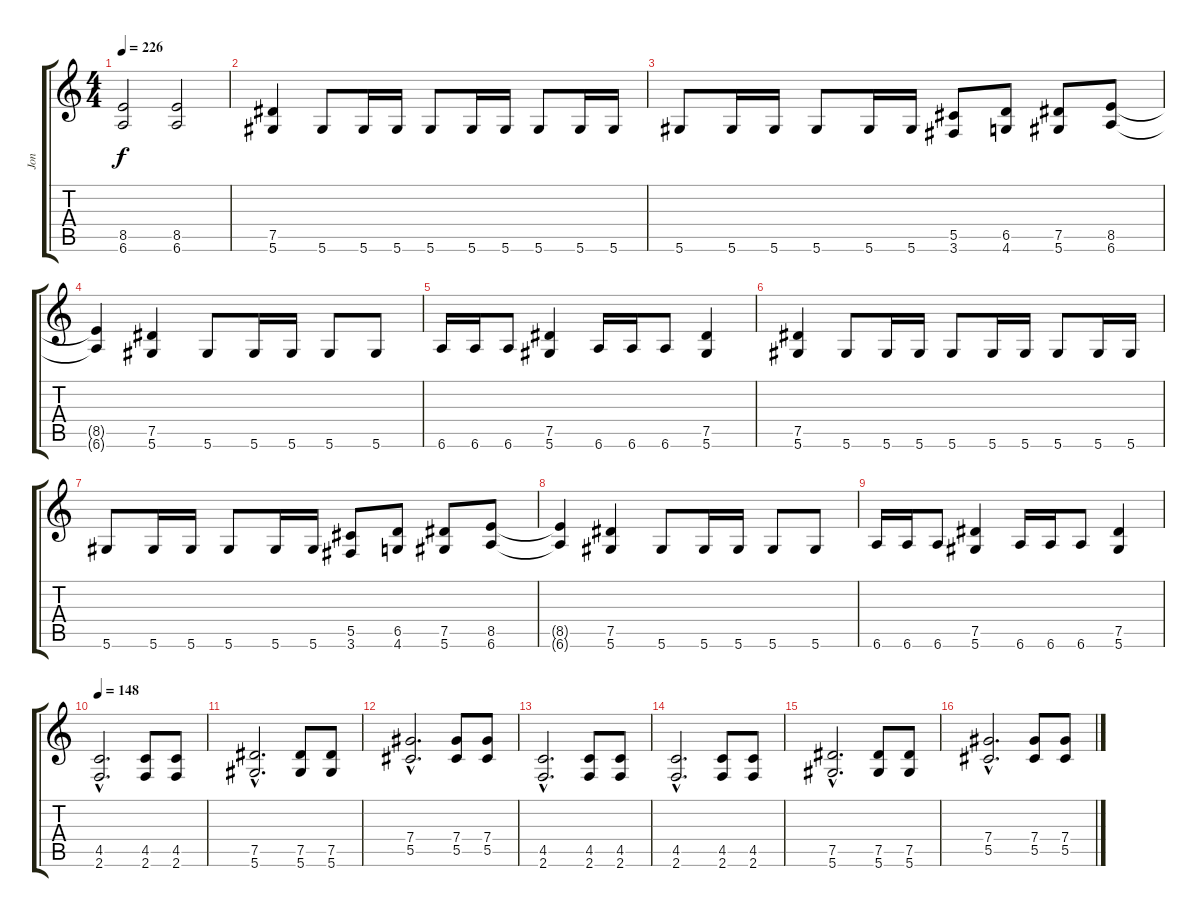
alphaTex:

\track ("Jon" "Jon") {instrument distortionguitar}
\staff {score tabs}
\tuning (Eb4 Bb3 Gb3 Db3 Ab2 Eb2) {hide}
\ts (4 4)
\tempo 226
\clef g2
\ks c
(8.5 6.6).2{dy f} (8.5 6.6).2 |
(7.5 5.6).4 5.6.8 5.6.16 5.6.16 5.6.8 5.6.16 5.6.16 5.6.8 5.6.16 5.6.16 |
5.6.8 5.6.16 5.6.16 5.6.8 5.6.16 5.6.16 (5.5 3.6).8 (6.5 4.6).8 (7.5 5.6).8 (8.5 6.6).8 |
(8.5{t} 6.6{t}).4 (7.5 5.6).4 5.6.8 5.6.16 5.6.16 5.6.8 5.6.8 |
6.6.16 6.6.16 6.6.8 (7.5 5.6).4 6.6.16 6.6.16 6.6.8 (7.5 5.6).4 |
(7.5 5.6).4 5.6.8 5.6.16 5.6.16 5.6.8 5.6.16 5.6.16 5.6.8 5.6.16 5.6.16 |
5.6.8 5.6.16 5.6.16 5.6.8 5.6.16 5.6.16 (5.5 3.6).8 (6.5 4.6).8 (7.5 5.6).8 (8.5 6.6).8 |
(8.5{t} 6.6{t}).4 (7.5 5.6).4 5.6.8 5.6.16 5.6.16 5.6.8 5.6.8 |
6.6.16 6.6.16 6.6.8 (7.5 5.6).4 6.6.16 6.6.16 6.6.8 (7.5 5.6).4 |
\tempo 148
(4.5{hac} 2.6{hac}).2{d} (4.5 2.6).8 (4.5 2.6).8 |
(7.5{hac} 5.6{hac}).2{d} (7.5 5.6).8 (7.5 5.6).8 |
(7.4{hac} 5.5{hac}).2{d} (7.4 5.5).8 (7.4 5.5).8 |
(4.5{hac} 2.6{hac}).2{d} (4.5 2.6).8 (4.5 2.6).8 |
(4.5{hac} 2.6{hac}).2{d} (4.5 2.6).8 (4.5 2.6).8 |
(7.5{hac} 5.6{hac}).2{d} (7.5 5.6).8 (7.5 5.6).8 |
(7.4{hac} 5.5{hac}).2{d} (7.4 5.5).8 (7.4 5.5).8
